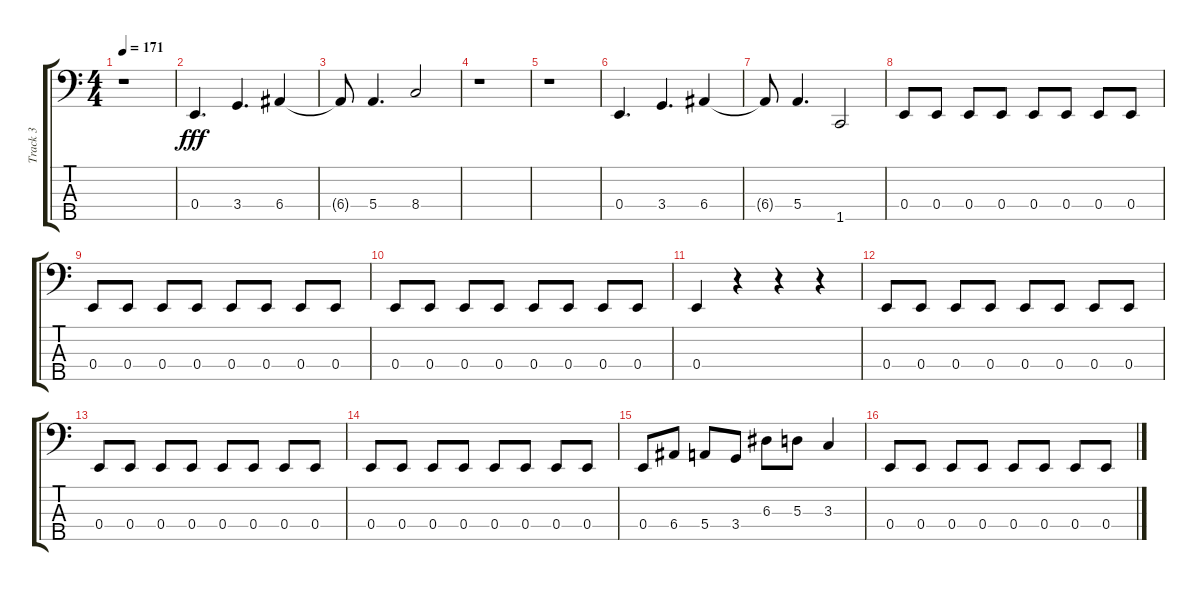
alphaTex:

\track ("Track 3" "Track 3") {instrument electricbasspick}
\staff {score tabs}
\tuning (G2 D2 A1 E1 B0) {hide}
\ts (4 4)
\tempo 171
\clef f4
\ks c
r.1{dy fff instrument electricbasspick} |
0.4.4{d} 3.4.4{d} 6.4.4 |
6.4{t}.8 5.4.4{d} 8.4.2 |
r.1 |
r.1 |
0.4.4{d} 3.4.4{d} 6.4.4 |
6.4{t}.8 5.4.4{d} 1.5.2 |
0.4.8 0.4.8 0.4.8 0.4.8 0.4.8 0.4.8 0.4.8 0.4.8 |
0.4.8 0.4.8 0.4.8 0.4.8 0.4.8 0.4.8 0.4.8 0.4.8 |
0.4.8 0.4.8 0.4.8 0.4.8 0.4.8 0.4.8 0.4.8 0.4.8 |
0.4.4 r.4 r.4 r.4 |
0.4.8 0.4.8 0.4.8 0.4.8 0.4.8 0.4.8 0.4.8 0.4.8 |
0.4.8 0.4.8 0.4.8 0.4.8 0.4.8 0.4.8 0.4.8 0.4.8 |
0.4.8 0.4.8 0.4.8 0.4.8 0.4.8 0.4.8 0.4.8 0.4.8 |
0.4.8 6.4.8 5.4.8 3.4.8 6.3.8 5.3.8 3.3.4 |
0.4.8 0.4.8 0.4.8 0.4.8 0.4.8 0.4.8 0.4.8 0.4.8
